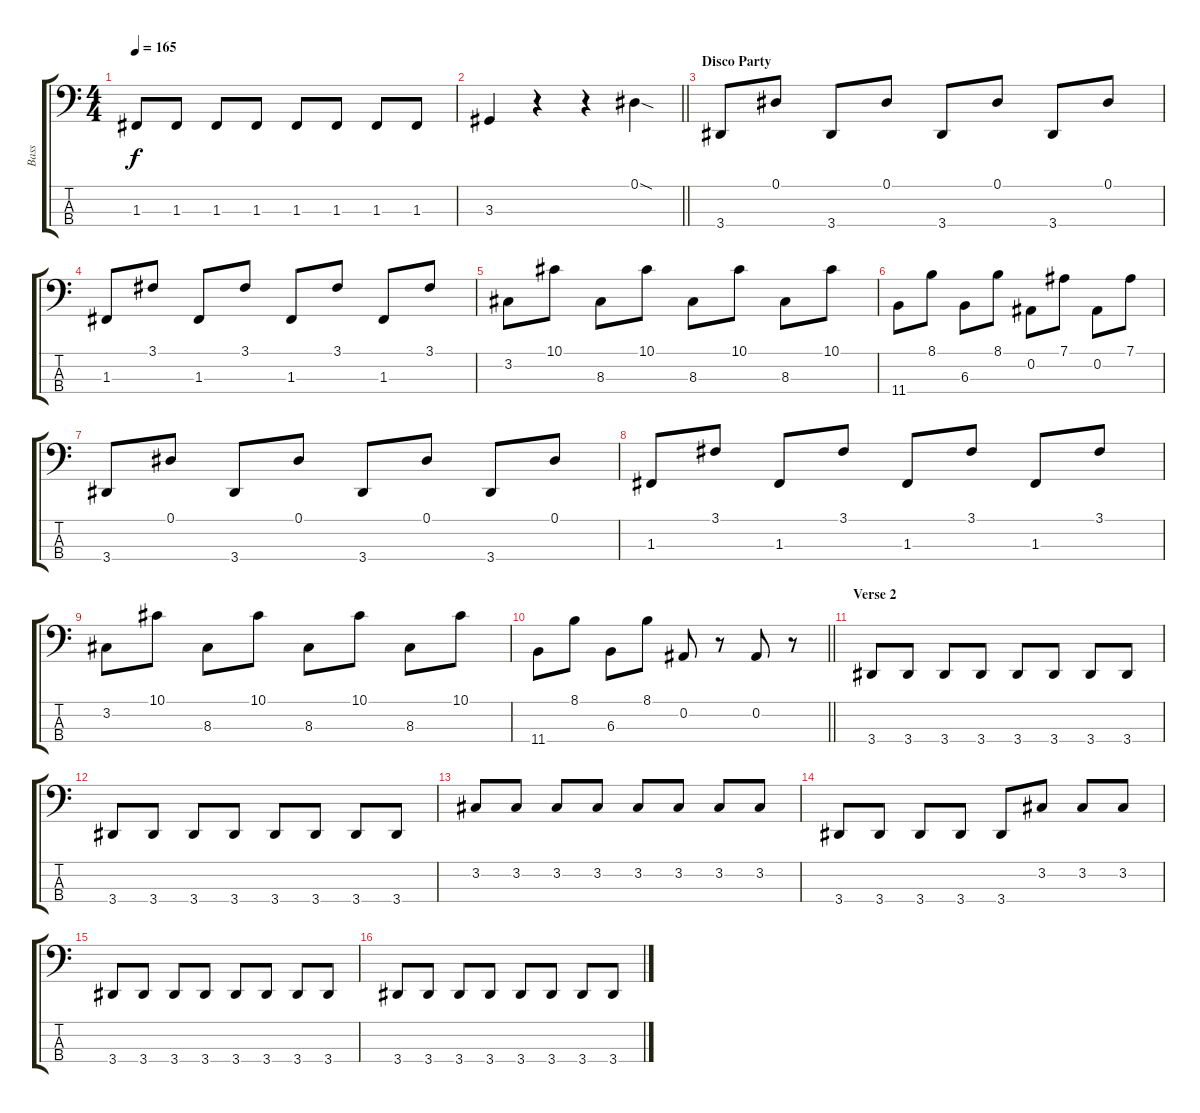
\track ("Bass" "Bass") {instrument electricbasspick}
\staff {score tabs}
\tuning (Eb2 Bb1 F1 C1) {hide}
\ts (4 4)
\tempo 165
\clef f4
\ks c
1.3.8{dy f} 1.3.8 1.3.8 1.3.8 1.3.8 1.3.8 1.3.8 1.3.8 |
\barLineRight lightlight
3.3.4 r.4 r.4 0.1{sod}.4 |
\section ("" "Disco Party")
3.4.8 0.1.8 3.4.8 0.1.8 3.4.8 0.1.8 3.4.8 0.1.8 |
1.3.8 3.1.8 1.3.8 3.1.8 1.3.8 3.1.8 1.3.8 3.1.8 |
3.2.8 10.1.8 8.3.8 10.1.8 8.3.8 10.1.8 8.3.8 10.1.8 |
11.4.8 8.1.8 6.3.8 8.1.8 0.2.8 7.1.8 0.2.8 7.1.8 |
3.4.8 0.1.8 3.4.8 0.1.8 3.4.8 0.1.8 3.4.8 0.1.8 |
1.3.8 3.1.8 1.3.8 3.1.8 1.3.8 3.1.8 1.3.8 3.1.8 |
3.2.8 10.1.8 8.3.8 10.1.8 8.3.8 10.1.8 8.3.8 10.1.8 |
\barLineRight lightlight
11.4.8 8.1.8 6.3.8 8.1.8 0.2.8 r.8 0.2.8 r.8 |
\section ("" "Verse 2")
3.4.8 3.4.8 3.4.8 3.4.8 3.4.8 3.4.8 3.4.8 3.4.8 |
3.4.8 3.4.8 3.4.8 3.4.8 3.4.8 3.4.8 3.4.8 3.4.8 |
3.2.8 3.2.8 3.2.8 3.2.8 3.2.8 3.2.8 3.2.8 3.2.8 |
3.4.8 3.4.8 3.4.8 3.4.8 3.4.8 3.2.8 3.2.8 3.2.8 |
3.4.8 3.4.8 3.4.8 3.4.8 3.4.8 3.4.8 3.4.8 3.4.8 |
3.4.8 3.4.8 3.4.8 3.4.8 3.4.8 3.4.8 3.4.8 3.4.8
